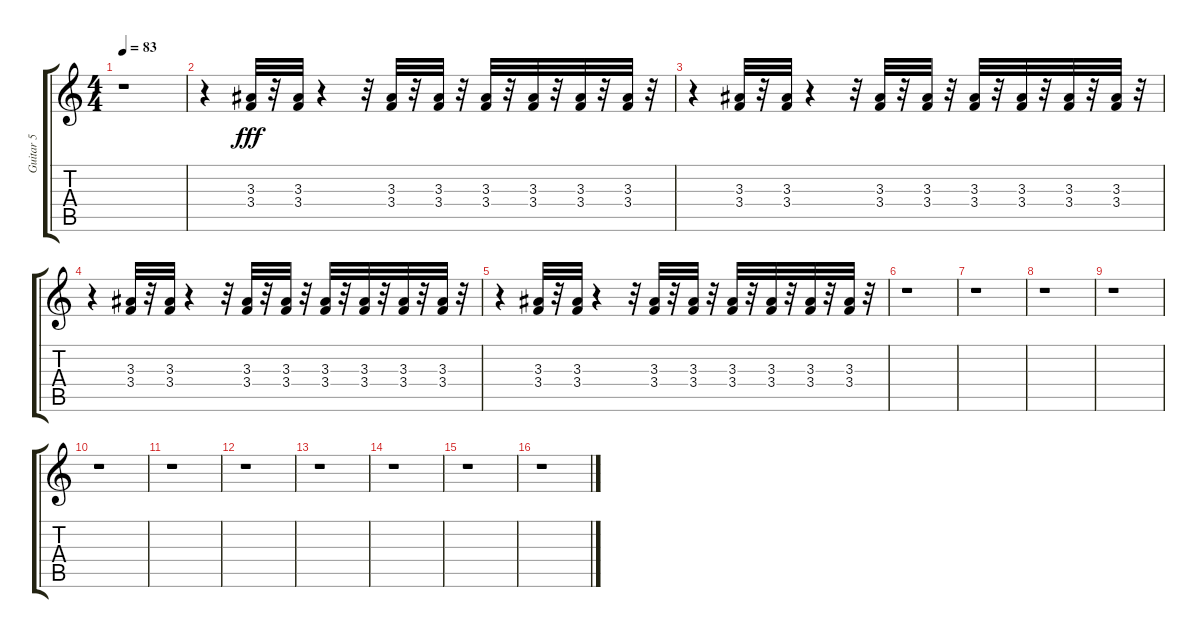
\track ("Guitar 5" "Guitar 5") {instrument distortionguitar}
\staff {score tabs}
\tuning (E4 B3 G3 D3 A2 E2) {hide}
\ts (4 4)
\tempo 83
\clef g2
\ks c
r.1{dy fff} |
r.4 (3.3 3.4).32 r.32 (3.3 3.4).32 r.4 r.32 (3.3 3.4).32 r.32 (3.3 3.4).32 r.32 (3.3 3.4).32 r.32 (3.3 3.4).32 r.32 (3.3 3.4).32 r.32 (3.3 3.4).32 r.32 |
r.4 (3.3 3.4).32 r.32 (3.3 3.4).32 r.4 r.32 (3.3 3.4).32 r.32 (3.3 3.4).32 r.32 (3.3 3.4).32 r.32 (3.3 3.4).32 r.32 (3.3 3.4).32 r.32 (3.3 3.4).32 r.32 |
r.4 (3.3 3.4).32 r.32 (3.3 3.4).32 r.4 r.32 (3.3 3.4).32 r.32 (3.3 3.4).32 r.32 (3.3 3.4).32 r.32 (3.3 3.4).32 r.32 (3.3 3.4).32 r.32 (3.3 3.4).32 r.32 |
r.4 (3.3 3.4).32 r.32 (3.3 3.4).32 r.4 r.32 (3.3 3.4).32 r.32 (3.3 3.4).32 r.32 (3.3 3.4).32 r.32 (3.3 3.4).32 r.32 (3.3 3.4).32 r.32 (3.3 3.4).32 r.32 |
r.1 |
r.1 |
r.1 |
r.1 |
r.1 |
r.1 |
r.1 |
r.1 |
r.1 |
r.1 |
r.1
